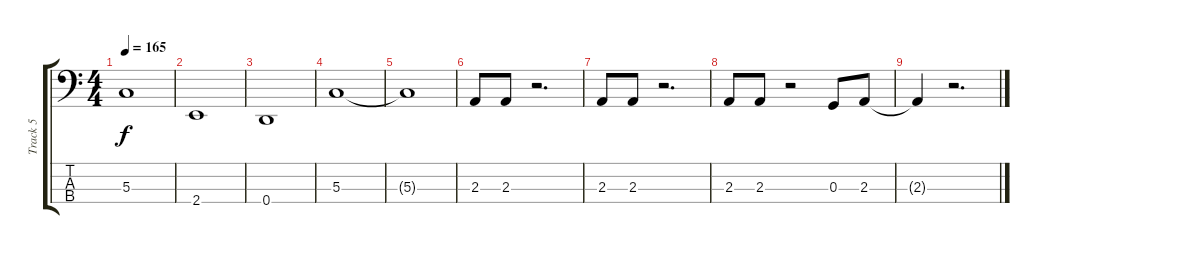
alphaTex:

\track ("Track 5" "Track 5") {instrument electricbassfinger}
\staff {score tabs}
\tuning (F2 C2 G1 D1) {hide}
\ts (4 4)
\tempo 165
\clef f4
\ks c
5.3{t}.1{dy f} |
2.4.1 |
0.4.1 |
5.3.1 |
5.3{t}.1 |
2.3.8 2.3.8 r.2{d} |
2.3.8 2.3.8 r.2{d} |
2.3.8 2.3.8 r.2 0.3.8 2.3.8 |
2.3{t}.4 r.2{d}
